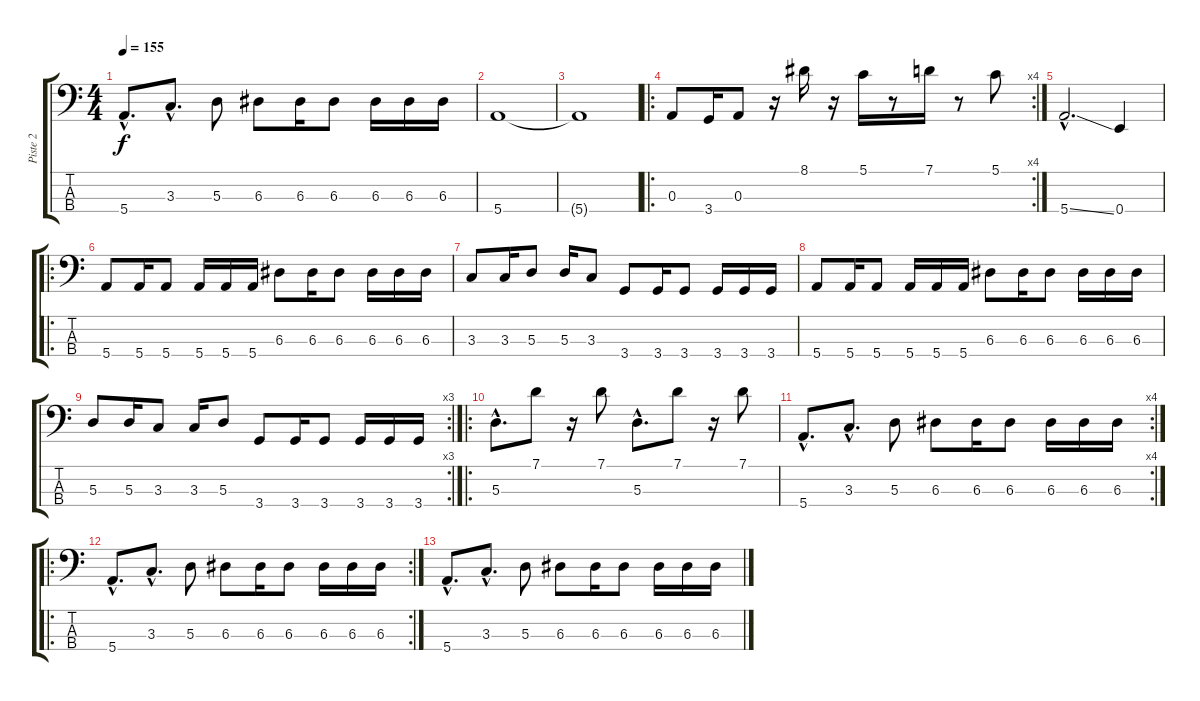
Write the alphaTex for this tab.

\track ("Piste 2" "Piste 2") {instrument slapbass1}
\staff {score tabs}
\tuning (G2 D2 A1 E1) {hide}
\ts (4 4)
\tempo 155
\clef f4
\ks c
5.4{hac}.8{d dy f} 3.3{hac}.8{d} 5.3.8 6.3.8 6.3.16 6.3.8 6.3.16 6.3.16 6.3.16 |
5.4.1 |
5.4{t}.1 |
\ro
\rc 4
0.3.8 3.4.16 0.3.8 r.16 8.1.16 r.16 5.1.16 r.8 7.1.16 r.8 5.1.8 |
5.4{ss hac}.2{d} 0.4.4 |
\ro
5.4.8 5.4.16 5.4.8 5.4.16 5.4.16 5.4.16 6.3.8 6.3.16 6.3.8 6.3.16 6.3.16 6.3.16 |
3.3.8 3.3.16 5.3.8 5.3.16 3.3.8 3.4.8 3.4.16 3.4.8 3.4.16 3.4.16 3.4.16 |
5.4.8 5.4.16 5.4.8 5.4.16 5.4.16 5.4.16 6.3.8 6.3.16 6.3.8 6.3.16 6.3.16 6.3.16 |
\rc 3
5.3.8 5.3.16 3.3.8 3.3.16 5.3.8 3.4.8 3.4.16 3.4.8 3.4.16 3.4.16 3.4.16 |
\ro
5.3{hac}.8{d} 7.1.8 r.16 7.1.8 5.3{hac}.8{d} 7.1.8 r.16 7.1.8 |
\rc 4
5.4{hac}.8{d} 3.3{hac}.8{d} 5.3.8 6.3.8 6.3.16 6.3.8 6.3.16 6.3.16 6.3.16 |
\ro
\rc 2
5.4{hac}.8{d} 3.3{hac}.8{d} 5.3.8 6.3.8 6.3.16 6.3.8 6.3.16 6.3.16 6.3.16 |
5.4{hac}.8{d} 3.3{hac}.8{d} 5.3.8 6.3.8 6.3.16 6.3.8 6.3.16 6.3.16 6.3.16
